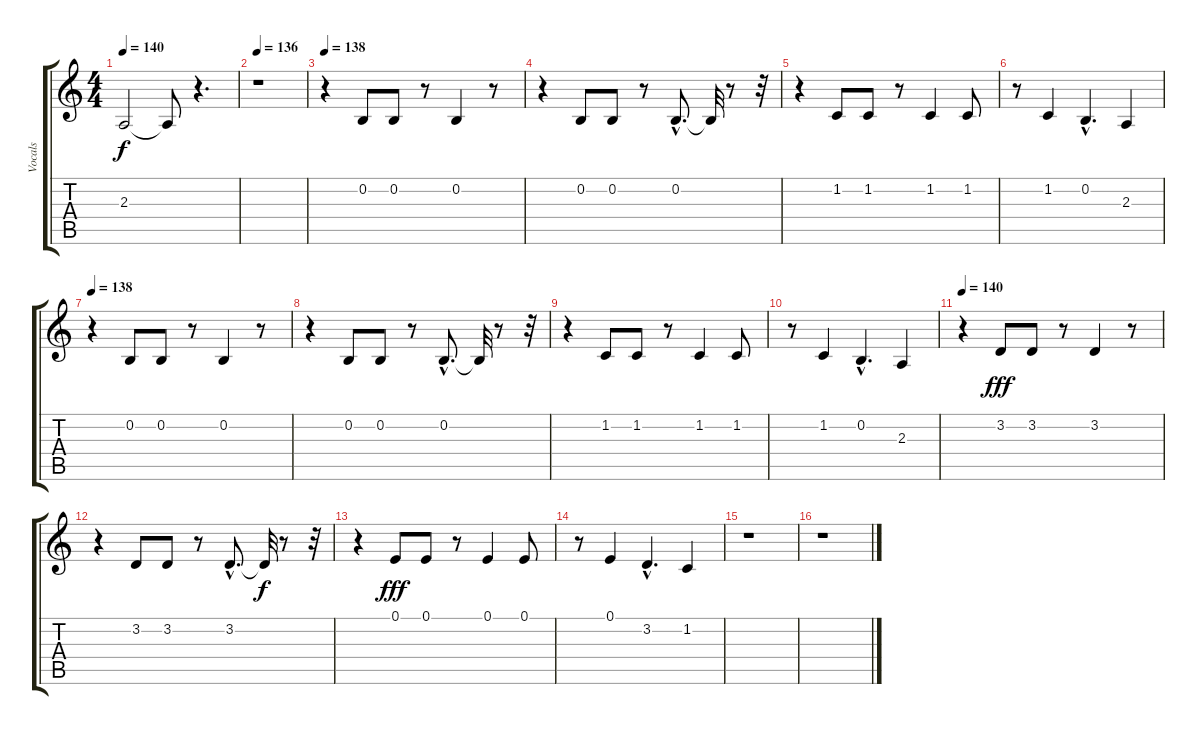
\track ("Vocals" "Vocals") {instrument tenorsax}
\staff {score tabs}
\tuning (E4 B3 G3 D3 A2 E2) {hide}
\ts (4 4)
\tempo 140
\clef g2
\ks c
2.3.2{dy f} 2.3{t}.8 r.4{d} |
\tempo 136
r.1 |
\tempo 138
r.4 0.2.8 0.2.8 r.8 0.2.4 r.8 |
r.4 0.2.8 0.2.8 r.8 0.2{hac}.8{d} 0.2{t}.32 r.8 r.32 |
r.4 1.2.8 1.2.8 r.8 1.2.4 1.2.8 |
r.8 1.2.4 0.2{hac}.4{d} 2.3.4 |
\tempo 138
r.4 0.2.8 0.2.8 r.8 0.2.4 r.8 |
r.4 0.2.8 0.2.8 r.8 0.2{hac}.8{d} 0.2{t}.32 r.8 r.32 |
r.4 1.2.8 1.2.8 r.8 1.2.4 1.2.8 |
r.8 1.2.4 0.2{hac}.4{d} 2.3.4 |
\tempo 140
r.4 3.2.8{dy fff} 3.2.8 r.8 3.2.4 r.8 |
r.4 3.2.8 3.2.8 r.8 3.2{hac}.8{d} 3.2{t}.32{dy f} r.8 r.32 |
r.4 0.1.8{dy fff} 0.1.8 r.8 0.1.4 0.1.8 |
r.8 0.1.4 3.2{hac}.4{d} 1.2.4 |
r.1 |
r.1
